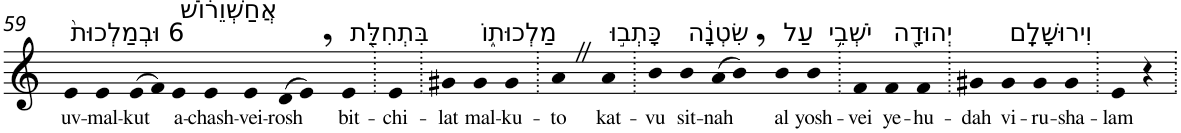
**kern	**text
*part1	*part1
*staff1	*staff1
*I"Piano	*
*I'Pno	*
!!LO:PB:g=z
*clefG2	*
*k[]	*
=59	=59
!LO:TX:a:t=6 וּבְמַלְכוּת֙	!
!	!LO:LY:b
4e	uv-
!	!LO:LY:b
4e	-mal-
!	!LO:LY:b
(>8e	-kut
8f)	.
!LO:TX:a:t=אֲחַשְׁוֵר֔וֹשׁ	!
!	!LO:LY:b
4e	a-
!	!LO:LY:b
4e	-chash-
!	!LO:LY:b
4e	-vei-
!	!LO:LY:b
(>8d	-rosh
8e,)	.
!LO:TX:a:t=בִּתְחִלַּ֖ת	!
!	!LO:LY:b
4e	bit-
=60.	=60.
!	!LO:LY:b
4e	-chi-
=61.	=61.
!	!LO:LY:b
4g#X	-lat
!LO:TX:a:t=מַלְכוּת֑וֹ	!
!	!LO:LY:b
4g#	mal-
!	!LO:LY:b
4g#	-ku-
=62.	=62.
!	!LO:LY:b
4aZ	-to
!LO:TX:a:t=כָּתְב֣וּ	!
!	!LO:LY:b
4a	kat-
=63.	=63.
!	!LO:LY:b
4b	-vu
!LO:TX:a:t=שִׂטְנָ֔ה	!
!	!LO:LY:b
4b	sit-
!	!LO:LY:b
(>8a	-nah
8b,)	.
!LO:TX:a:t=עַל	!
!	!LO:LY:b
4b	al
!LO:TX:a:t=יֹשְׁבֵ֥י	!
!	!LO:LY:b
4b	yosh-
=64.	=64.
!	!LO:LY:b
4f	-vei
!LO:TX:a:t=יְהוּדָ֖ה	!
!	!LO:LY:b
4f	ye-
!	!LO:LY:b
4f	-hu-
=65.	=65.
!	!LO:LY:b
4g#X	-dah
!LO:TX:a:t=וִירוּשָׁלִָֽם	!
!	!LO:LY:b
4g#	vi-
!	!LO:LY:b
4g#	-ru-
!	!LO:LY:b
4g#	-sha-
=66.	=66.
!	!LO:LY:b
4e	-lam
4r	.
=.	=.
*-	*-
